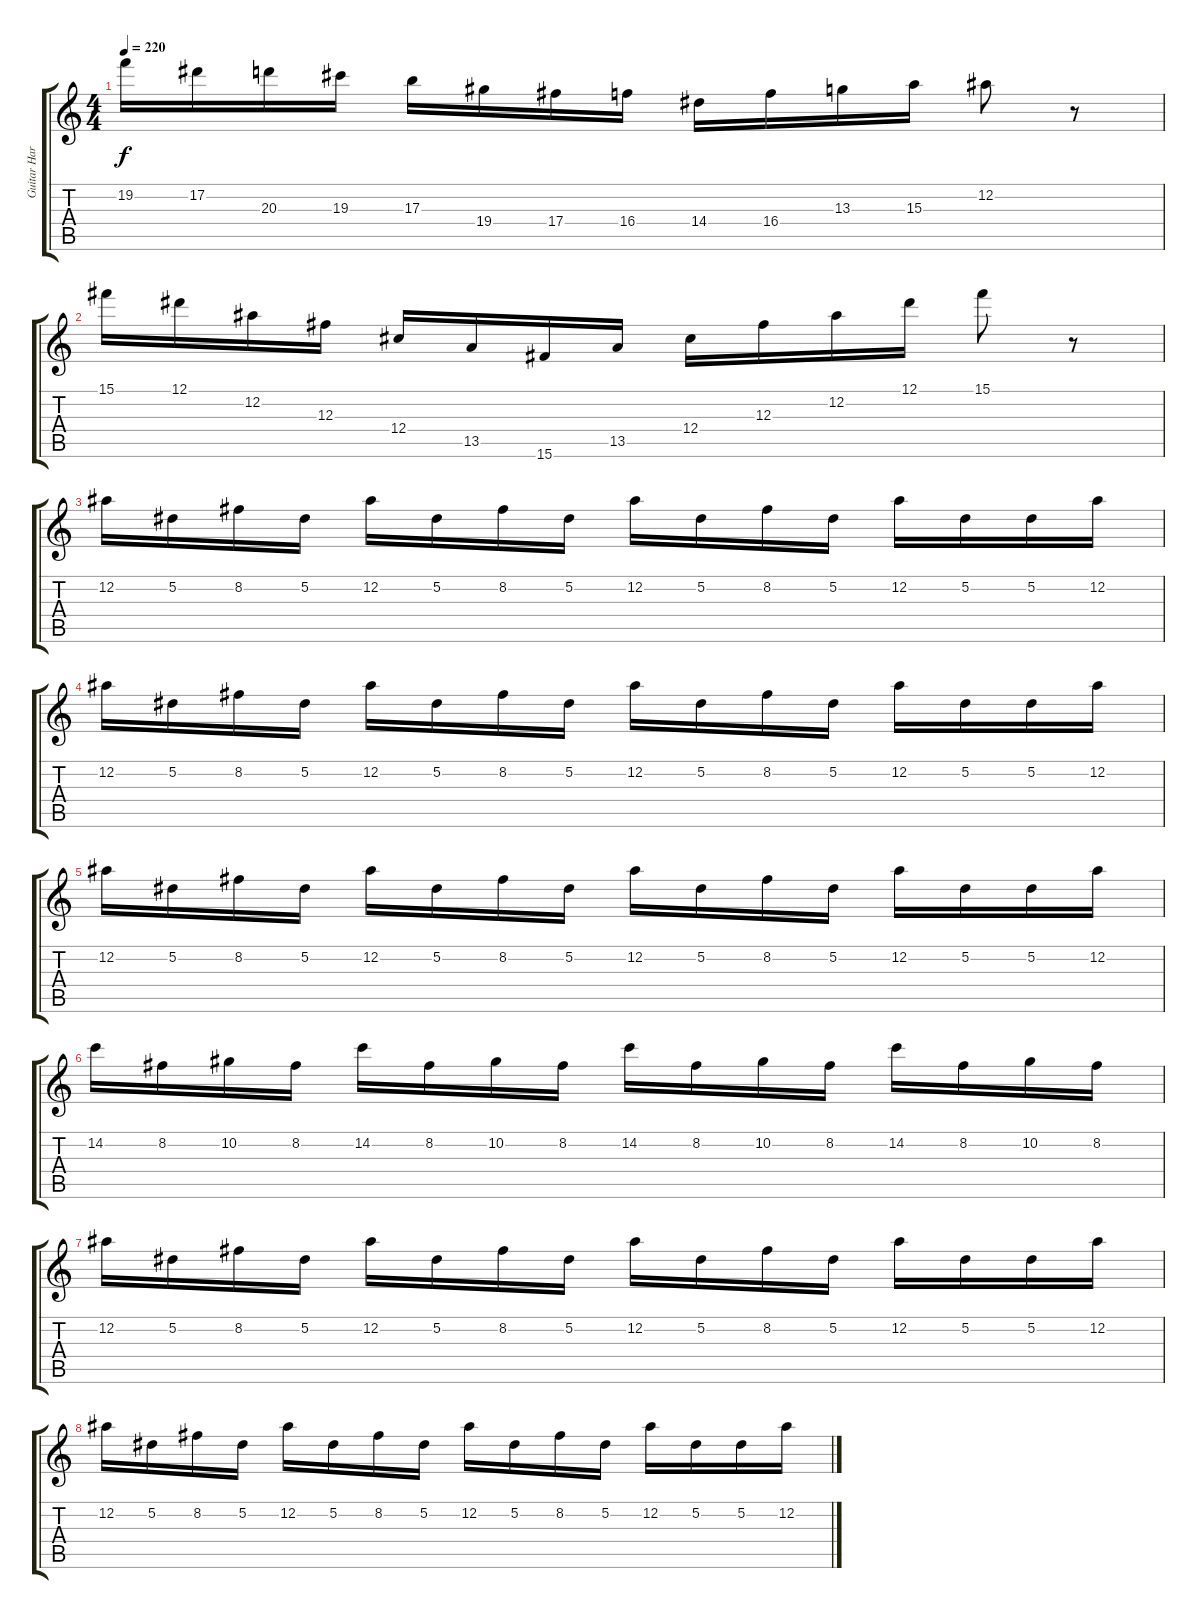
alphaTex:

\track ("Guitar Harmo" "Guitar Har") {instrument overdrivenguitar}
\staff {score tabs}
\tuning (Eb4 Bb3 Gb3 Db3 Ab2 Eb2) {hide}
\ts (4 4)
\tempo 220
\clef g2
\ks c
19.2.16{dy f} 17.2.16 20.3.16 19.3.16 17.3.16 19.4.16 17.4.16 16.4.16 14.4.16 16.4.16 13.3.16 15.3.16 12.2.8 r.8 |
15.1.16 12.1.16 12.2.16 12.3.16 12.4.16 13.5.16 15.6.16 13.5.16 12.4.16 12.3.16 12.2.16 12.1.16 15.1.8 r.8 |
12.2.16 5.2.16 8.2.16 5.2.16 12.2.16 5.2.16 8.2.16 5.2.16 12.2.16 5.2.16 8.2.16 5.2.16 12.2.16 5.2.16 5.2.16 12.2.16 |
12.2.16 5.2.16 8.2.16 5.2.16 12.2.16 5.2.16 8.2.16 5.2.16 12.2.16 5.2.16 8.2.16 5.2.16 12.2.16 5.2.16 5.2.16 12.2.16 |
12.2.16 5.2.16 8.2.16 5.2.16 12.2.16 5.2.16 8.2.16 5.2.16 12.2.16 5.2.16 8.2.16 5.2.16 12.2.16 5.2.16 5.2.16 12.2.16 |
14.2.16 8.2.16 10.2.16 8.2.16 14.2.16 8.2.16 10.2.16 8.2.16 14.2.16 8.2.16 10.2.16 8.2.16 14.2.16 8.2.16 10.2.16 8.2.16 |
12.2.16 5.2.16 8.2.16 5.2.16 12.2.16 5.2.16 8.2.16 5.2.16 12.2.16 5.2.16 8.2.16 5.2.16 12.2.16 5.2.16 5.2.16 12.2.16 |
12.2.16 5.2.16 8.2.16 5.2.16 12.2.16 5.2.16 8.2.16 5.2.16 12.2.16 5.2.16 8.2.16 5.2.16 12.2.16 5.2.16 5.2.16 12.2.16
